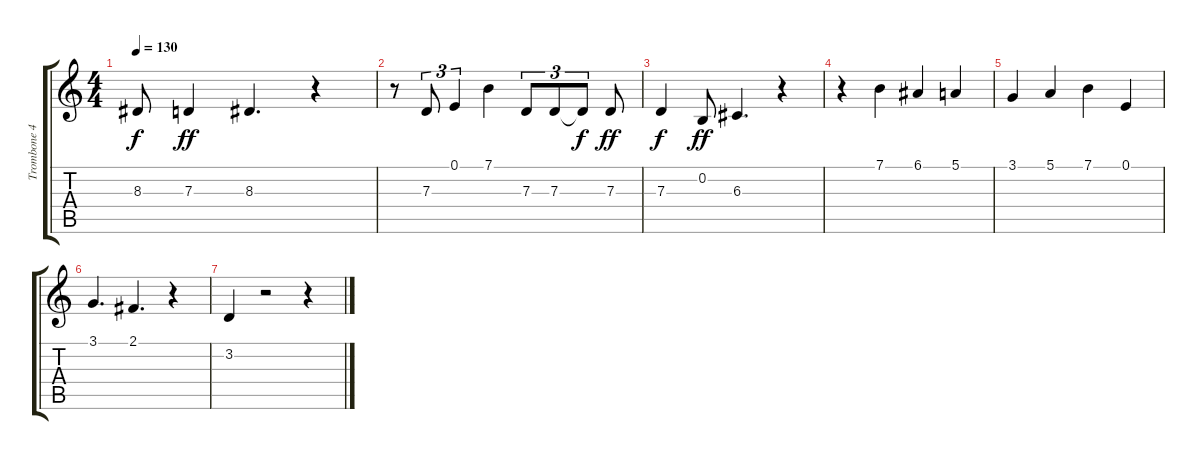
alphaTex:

\track ("Trombone 4" "Trombone 4") {instrument trombone}
\staff {score tabs}
\tuning (E4 B3 G3 D3 A2 E2) {hide}
\ts (4 4)
\tempo 130
\clef g2
\ks c
8.3.8{dy f} 7.3.4{dy ff} 8.3.4{d} r.4 |
r.8 7.3.8{tu (3 2)} 0.1.4{tu (3 2)} 7.1.4 7.3.8{tu (3 2)} 7.3.8{tu (3 2)} 7.3{t}.8{tu (3 2) dy f} 7.3.8{dy ff} |
7.3.4{dy f} 0.2.8{dy ff} 6.3.4{d} r.4 |
r.4 7.1.4 6.1.4 5.1.4 |
3.1.4 5.1.4 7.1.4 0.1.4 |
3.1.4{d} 2.1.4{d} r.4 |
3.2.4 r.2 r.4
